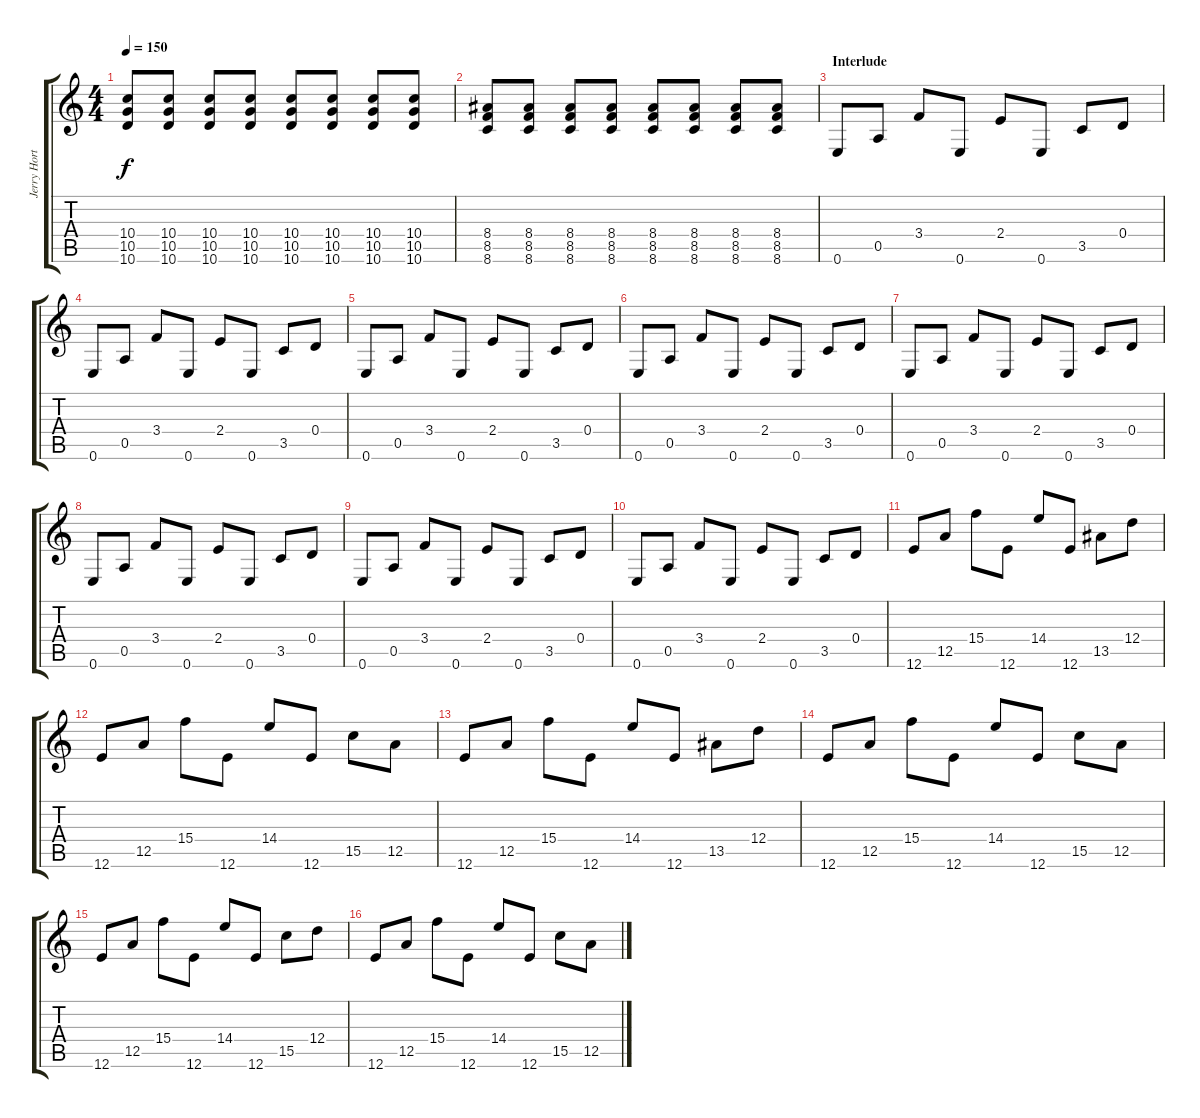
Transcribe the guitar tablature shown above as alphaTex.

\track ("Jerry Horton" "Jerry Hort") {instrument overdrivenguitar}
\staff {score tabs}
\tuning (E4 B3 G3 D3 A2 E2) {hide}
\ts (4 4)
\tempo 150
\clef g2
\ks c
(10.4 10.5 10.6).8{dy f} (10.4 10.5 10.6).8 (10.4 10.5 10.6).8 (10.4 10.5 10.6).8 (10.4 10.5 10.6).8 (10.4 10.5 10.6).8 (10.4 10.5 10.6).8 (10.4 10.5 10.6).8 |
(8.4 8.5 8.6).8 (8.4 8.5 8.6).8 (8.4 8.5 8.6).8 (8.4 8.5 8.6).8 (8.4 8.5 8.6).8 (8.4 8.5 8.6).8 (8.4 8.5 8.6).8 (8.4 8.5 8.6).8 |
\section ("" "Interlude")
0.6.8 0.5.8 3.4.8 0.6.8 2.4.8 0.6.8 3.5.8 0.4.8 |
0.6.8 0.5.8 3.4.8 0.6.8 2.4.8 0.6.8 3.5.8 0.4.8 |
0.6.8 0.5.8 3.4.8 0.6.8 2.4.8 0.6.8 3.5.8 0.4.8 |
0.6.8 0.5.8 3.4.8 0.6.8 2.4.8 0.6.8 3.5.8 0.4.8 |
0.6.8 0.5.8 3.4.8 0.6.8 2.4.8 0.6.8 3.5.8 0.4.8 |
0.6.8 0.5.8 3.4.8 0.6.8 2.4.8 0.6.8 3.5.8 0.4.8 |
0.6.8 0.5.8 3.4.8 0.6.8 2.4.8 0.6.8 3.5.8 0.4.8 |
0.6.8 0.5.8 3.4.8 0.6.8 2.4.8 0.6.8 3.5.8 0.4.8 |
12.6.8 12.5.8 15.4.8 12.6.8 14.4.8 12.6.8 13.5.8 12.4.8 |
12.6.8 12.5.8 15.4.8 12.6.8 14.4.8 12.6.8 15.5.8 12.5.8 |
12.6.8 12.5.8 15.4.8 12.6.8 14.4.8 12.6.8 13.5.8 12.4.8 |
12.6.8 12.5.8 15.4.8 12.6.8 14.4.8 12.6.8 15.5.8 12.5.8 |
12.6.8 12.5.8 15.4.8 12.6.8 14.4.8 12.6.8 15.5.8 12.4.8 |
12.6.8 12.5.8 15.4.8 12.6.8 14.4.8 12.6.8 15.5.8 12.5.8
